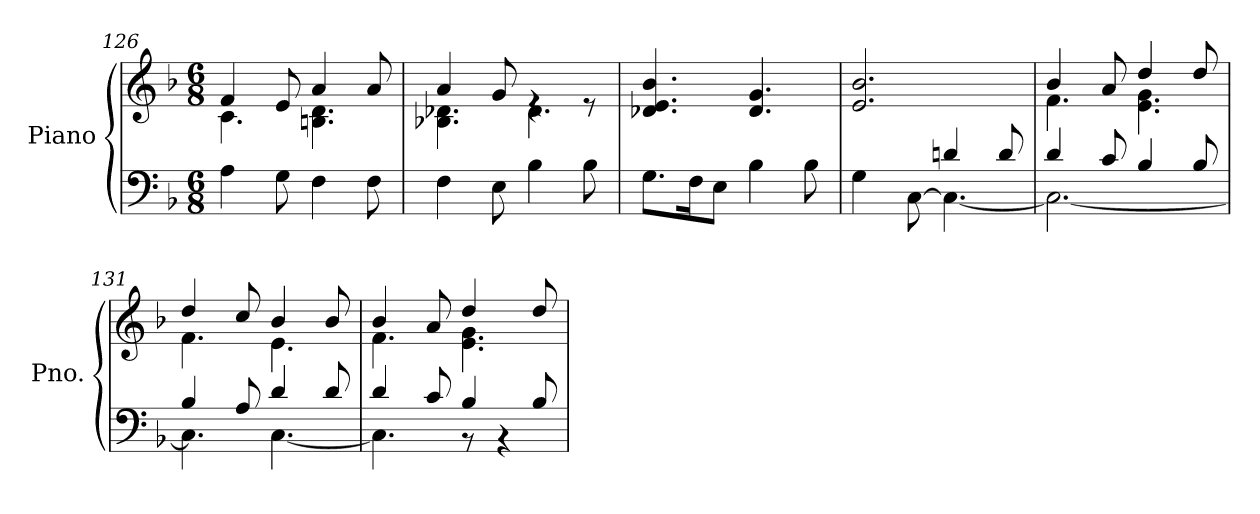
**kern	**kern
*part1	*part1
*staff2	*staff1
*I"Piano	*
*I'Pno.	*
*clefF4	*clefG2
*k[b-]	*k[b-]
*M6/8	*M6/8
=126	=126
*	*^
4A\	4f/	4.c\
8G\	8e/	.
4F\	4a/	4.Bn\ 4.d\
8F\	8a/	.
=127	=127	=127
4F\	4a/	4.B-X\ 4.d-X\
8E\	8g/	.
4B-\	4re	4.d-\
8B-\	8re	.
*	*v	*v
!!LO:LB:g=z
=128	=128
8.G\L	4.d-X/ 4.e/ 4.b-/
16F\K	.
8E\J	.
4B-\	4.d-/ 4.g/
8B-\	.
=129	=129
*^	*
4G\	4.rEEyy	2.e/ 2.b-/
[8C\	.	.
4dn/	4.C\_	.
8d/	.	.
=130	=130	=130
*	*	*^
4d/	2.C\_	4b-/	4.f\
8c/	.	8a/	.
4B-/	.	4dd/	4.e\ 4.g\
8B-/	.	8dd/	.
=131	=131	=131	=131
4B-/	4.C\]	4dd/	4.f\
8A/	.	8cc/	.
4d/	[4.C\	4b-/	4.e\
8d/	.	8b-/	.
=132	=132	=132	=132
4d/	4.C\]	4b-/	4.f\
8c/	.	8a/	.
4B-/	8r	4dd/	4.e\ 4.g\
.	4r	.	.
8B-/	.	8dd/	.
*v	*v	*	*
*	*v	*v
=	=
*-	*-
